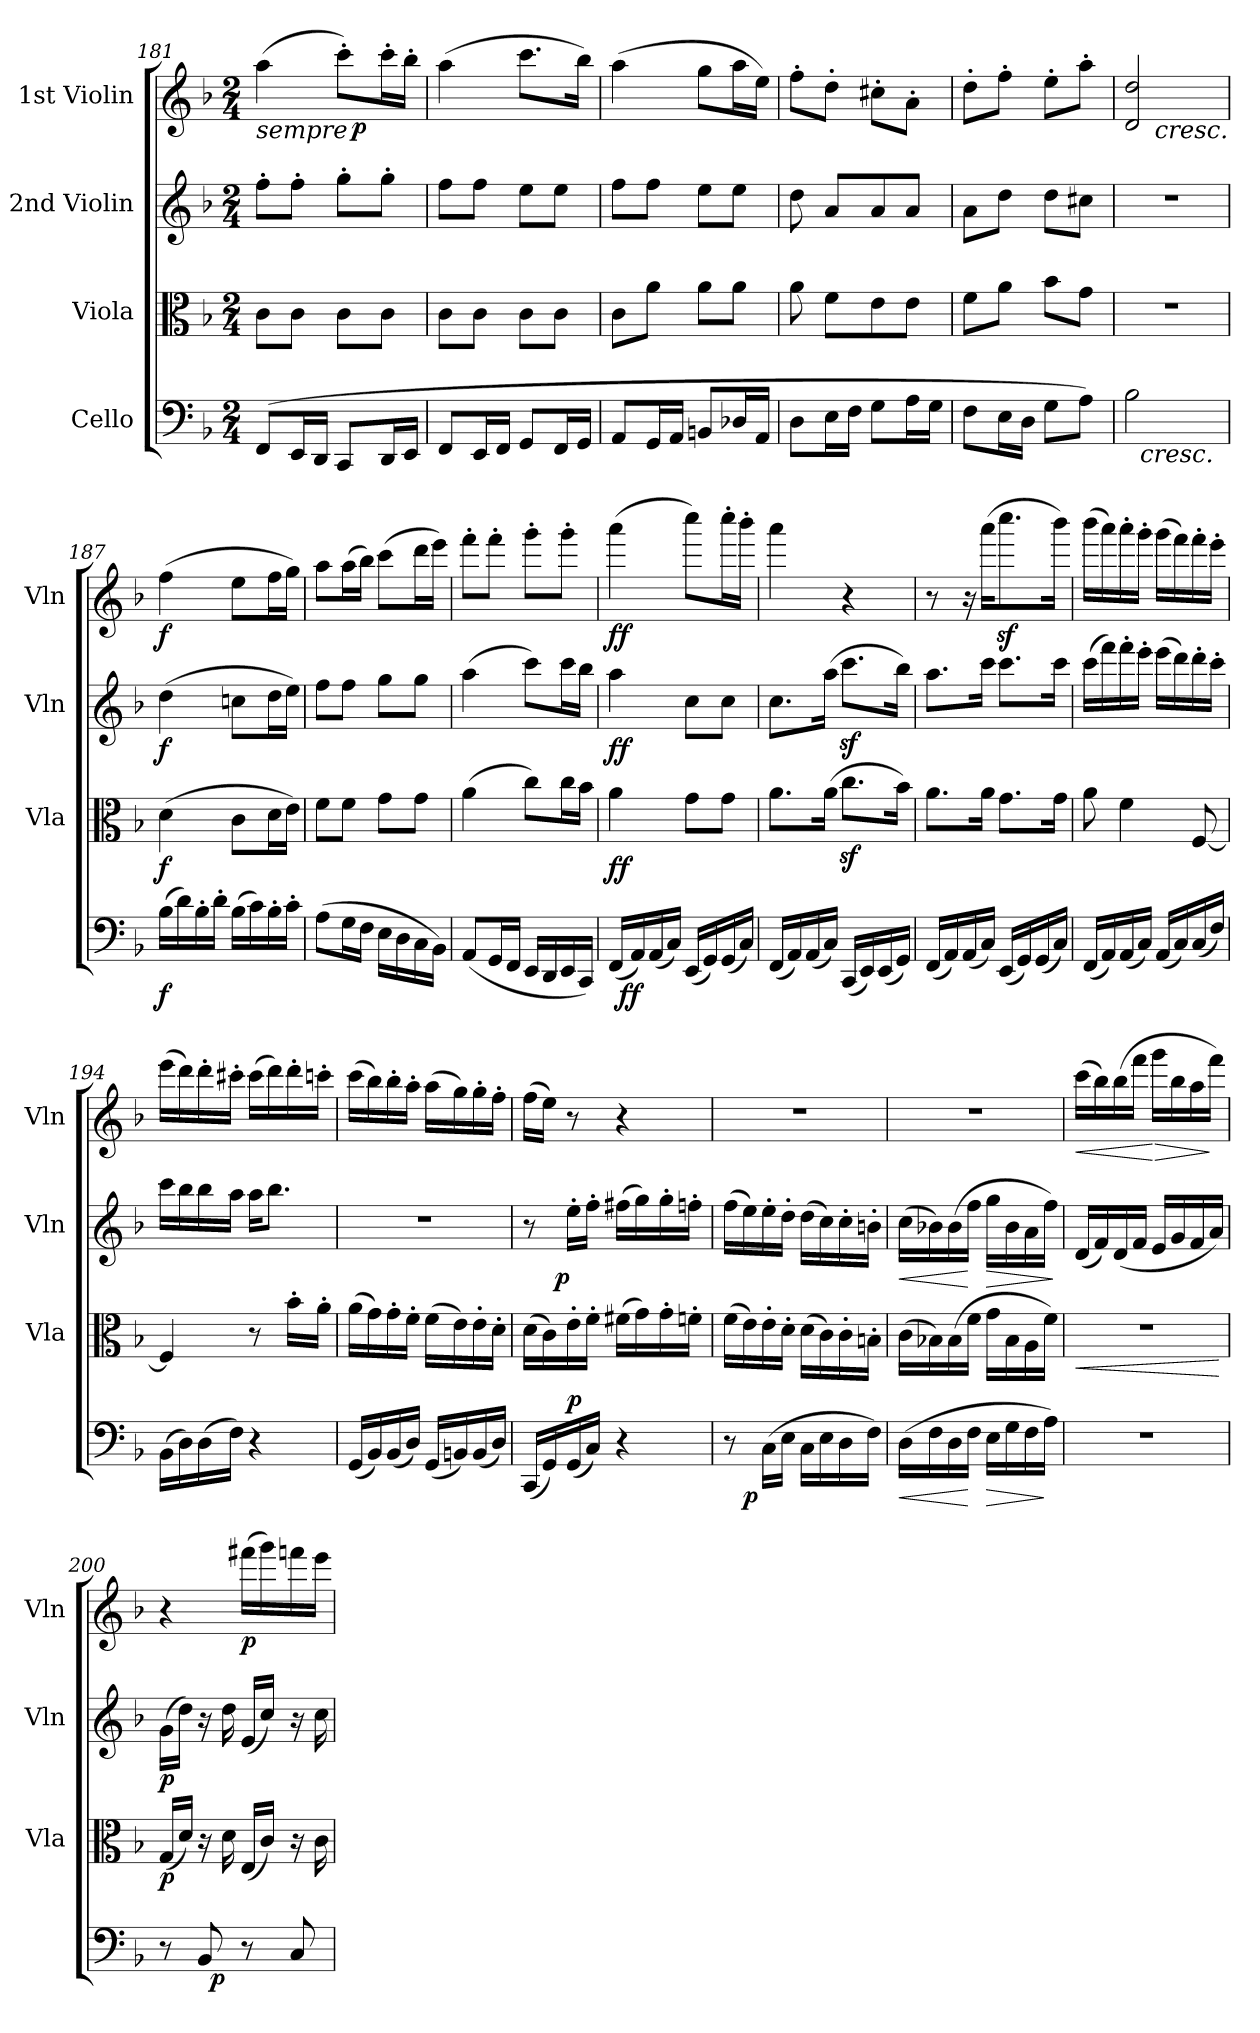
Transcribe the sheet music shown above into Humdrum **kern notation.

**kern	**dynam	**kern	**dynam	**kern	**dynam	**kern	**dynam
*part4	*part4	*part3	*part3	*part2	*part2	*part1	*part1
*staff4	*staff4	*staff3	*staff3	*staff2	*staff2	*staff1	*staff1
*I"Cello	*	*I"Viola	*	*I"2nd Violin	*	*I"1st Violin	*
*	*	*I'Vla	*	*I'Vln	*	*I'Vln	*
*clefF4	*	*clefC3	*	*clefG2	*	*clefG2	*
*k[b-]	*	*k[b-]	*	*k[b-]	*	*k[b-]	*
*F:	*	*F:	*	*F:	*	*F:	*
*M2/4	*	*M2/4	*	*M2/4	*	*M2/4	*
=181	=181	=181	=181	=181	=181	=181	=181
*	*	*	*	*	*	*^	*
!	!	!	!	!	!	!LO:TX:b:i:t=sempre	!	!
(>8FF/L	.	8c\L	.	8ff'>\L	.	(>4aa\	4ryy	.
16EE/L	.	8c\J	.	8ff'>\J	.	.	.	.
16DD/JJ	.	.	.	.	.	.	.	.
8CC/L	.	8c\L	.	8gg'>\L	.	8ccc'>\L)	32ryy	.
!	!	!	!	!	!	!	!	!LO:DY:b
.	.	.	.	.	.	.	8..ryy	p
16DD/L	.	8c\J	.	8gg'>\J	.	16ccc'>\L	.	.
16EE/JJ	.	.	.	.	.	16bb-'>\JJ	.	.
*	*	*	*	*	*	*v	*v	*
=182	=182	=182	=182	=182	=182	=182	=182
8FF/L	.	8c\L	.	8ff\L	.	(>4aa\	.
16EE/L	.	8c\J	.	8ff\J	.	.	.
16FF/JJ	.	.	.	.	.	.	.
8GG/L	.	8c\L	.	8ee\L	.	8.ccc\L	.
16FF/L	.	8c\J	.	8ee\J	.	.	.
16GG/JJ	.	.	.	.	.	16bb-\Jk)	.
=183	=183	=183	=183	=183	=183	=183	=183
8AA/L	.	8c\L	.	8ff\L	.	(>4aa\	.
16GG/L	.	8a\J	.	8ff\J	.	.	.
16AA/JJ	.	.	.	.	.	.	.
8BBn/L	.	8a\L	.	8ee\L	.	8gg\L	.
16D-X/L	.	8a\J	.	8ee\J	.	16aa\L	.
16AA/JJ	.	.	.	.	.	16ee\JJ)	.
!!LO:PB:g=z
=184	=184	=184	=184	=184	=184	=184	=184
8D\L	.	8a\	.	8dd\	.	8ff'>\L	.
16E\L	.	8f\L	.	8a/L	.	8dd'>\J	.
16F\JJ	.	.	.	.	.	.	.
8G\L	.	8e\	.	8a/	.	8cc#X'>\L	.
16A\L	.	8e\J	.	8a/J	.	8a'>\J	.
16G\JJ	.	.	.	.	.	.	.
=185	=185	=185	=185	=185	=185	=185	=185
8F\L	.	8f\L	.	8a\L	.	8dd'>\L	.
16E\L	.	8a\J	.	8dd\J	.	8ff'>\J	.
16D\JJ	.	.	.	.	.	.	.
8G\L	.	8b-\L	.	8dd\L	.	8ee'>\L	.
8A\J)	.	8g\J	.	8cc#X\J	.	8aa'>\J	.
=186	=186	=186	=186	=186	=186	=186	=186
*^	*	*	*	*	*	*^	*
2B-\	32ryy	.	2r	.	2r	.	2d/ 2dd/	16ryy	.
!	!LO:TX:b:i:t=cresc.	!	!	!	!	!	!	!	!
.	4...ryy	.	.	.	.	.	.	.	.
!	!	!	!	!	!	!	!	!LO:TX:b:i:t=cresc.	!
.	.	.	.	.	.	.	.	4..ryy	.
=187	=187	=187	=187	=187	=187	=187	=187	=187	=187
!	!	!LO:DY:b	!	!LO:DY:b	!	!LO:DY:b	!	!	!LO:DY:b
*v	*v	*	*	*	*	*	*v	*v	*
(>16B-\LL	f	(>4d\	f	(>4dd\	f	(>4ff\	f
16d\)	.	.	.	.	.	.	.
16B-'>\	.	.	.	.	.	.	.
16d'>\JJ	.	.	.	.	.	.	.
(>16B-\LL	.	8c\L	.	8ccn\L	.	8ee\L	.
16c\)	.	.	.	.	.	.	.
16B-'>\	.	16d\L	.	16dd\L	.	16ff\L	.
16c'>\JJ	.	16e\JJ)	.	16ee\JJ)	.	16gg\JJ)	.
=188	=188	=188	=188	=188	=188	=188	=188
(<8A\L	.	8f\L	.	8ff\L	.	8aa\L	.
16G\L	.	8f\J	.	8ff\J	.	(>16aa\L	.
16F\JJ	.	.	.	.	.	16bb-\JJ)	.
16E\LL	.	8g\L	.	8gg\L	.	(>8ccc\L	.
16D\	.	.	.	.	.	.	.
16C\	.	8g\J	.	8gg\J	.	16ddd\L	.
16BB-\JJ)	.	.	.	.	.	16eee\JJ)	.
=189	=189	=189	=189	=189	=189	=189	=189
(<8AA/L	.	(>4a\	.	(>4aa\	.	8fff'>\L	.
16GG/L	.	.	.	.	.	8fff'>\J	.
16FF/JJ	.	.	.	.	.	.	.
16EE/LL	.	8cc\L)	.	8ccc\L)	.	8ggg'>\L	.
16DD/	.	.	.	.	.	.	.
16EE/	.	16cc\L	.	16ccc\L	.	8ggg'>\J	.
16CC/JJ)	.	16b-\JJ	.	16bb-\JJ	.	.	.
=190	=190	=190	=190	=190	=190	=190	=190
!	!	!	!LO:DY:b	!	!LO:DY:b	!	!LO:DY:b
*^	*	*	*	*	*	*	*
(<16FF/LL	32ryy	.	4a\	ff	4aa\	ff	(>4aaa\	ff
!	!	!LO:DY:b	!	!	!	!	!	!
.	4...ryy	ff	.	.	.	.	.	.
16AA/)	.	.	.	.	.	.	.	.
(<16AA/	.	.	.	.	.	.	.	.
16C/JJ)	.	.	.	.	.	.	.	.
(<16EE/LL	.	.	8g\L	.	8cc\L	.	8cccc\L)	.
16GG/)	.	.	.	.	.	.	.	.
(<16GG/	.	.	8g\J	.	8cc\J	.	16cccc'>\L	.
16C/JJ)	.	.	.	.	.	.	16bbb-'>\JJ	.
*v	*v	*	*	*	*	*	*	*
=191	=191	=191	=191	=191	=191	=191	=191
(<16FF/LL	.	8.a\L	.	8.cc\L	.	4aaa\	.
16AA/)	.	.	.	.	.	.	.
(<16AA/	.	.	.	.	.	.	.
16C/JJ)	.	(>16a\Jk	.	(>16aa\Jk	.	.	.
(<16CC/LL	.	8.ccz<\L	.	8.cccz<\L	.	4r	.
16EE/)	.	.	.	.	.	.	.
(<16EE/	.	.	.	.	.	.	.
16GG/JJ)	.	16b-\Jk)	.	16bb-\Jk)	.	.	.
=192	=192	=192	=192	=192	=192	=192	=192
(<16FF/LL	.	8.a\L	.	8.aa\L	.	8r	.
16AA/)	.	.	.	.	.	.	.
(<16AA/	.	.	.	.	.	16r	.
16C/JJ)	.	16a\Jk	.	16ccc\Jk	.	(>16aaa\KL	.
(<16EE/LL	.	8.g\L	.	8.ccc\L	.	8.ccccz<\	.
16GG/)	.	.	.	.	.	.	.
(<16GG/	.	.	.	.	.	.	.
16C/JJ)	.	16g\Jk	.	16ccc\Jk	.	16bbb-\Jk)	.
!!LO:LB:g=z
=193	=193	=193	=193	=193	=193	=193	=193
(<16FF/LL	.	8a\	.	(>16ccc\LL	.	(>16bbb-\LL	.
16AA/)	.	.	.	16fff\)	.	16aaa\)	.
(<16AA/	.	4f\	.	16fff'>\	.	16aaa'>\	.
16C/JJ)	.	.	.	16eee'>\JJ	.	16ggg'>\JJ	.
(<16AA/LL	.	.	.	(>16eee\LL	.	(>16ggg\LL	.
16C/)	.	.	.	16ddd\)	.	16fff\)	.
(<16C/	.	[8F/	.	16ddd'>\	.	16fff'>\	.
16F/JJ)	.	.	.	16ccc'>\JJ	.	16eee'>\JJ	.
=194	=194	=194	=194	=194	=194	=194	=194
(>16BB-\LL	.	4F/]	.	16ccc\LL	.	(>16eee\LL	.
16D\)	.	.	.	16bb-\	.	16ddd\)	.
(>16D\	.	.	.	16bb-\	.	16ddd'>\	.
16F\JJ)	.	.	.	16aa\JJ	.	16ccc#X'>\JJ	.
4r	.	8r	.	16aa\KL	.	(>16ccc#\LL	.
.	.	.	.	8.bb-\J	.	16ddd\)	.
.	.	16b-'>\LL	.	.	.	16ddd'>\	.
.	.	16a'>\JJ	.	.	.	16cccn'>\JJ	.
=195	=195	=195	=195	=195	=195	=195	=195
(<16GG/LL	.	(>16a\LL	.	2r	.	(>16ccc\LL	.
16BB-/)	.	16g\)	.	.	.	16bb-\)	.
(<16BB-/	.	16g'>\	.	.	.	16bb-'>\	.
16D/JJ)	.	16f'>\JJ	.	.	.	16aa'>\JJ	.
(<16GG/LL	.	(>16f\LL	.	.	.	(>16aa\LL	.
16BBn/)	.	16e\)	.	.	.	16gg\)	.
(<16BB/	.	16e'>\	.	.	.	16gg'>\	.
16D/JJ)	.	16d'>\JJ	.	.	.	16ff'>\JJ	.
=196	=196	=196	=196	=196	=196	=196	=196
*	*	*	*	*^	*	*	*
(<16CC/LL	.	(>16d\LL	.	8r	16.ryy	.	(>16ff\LL	.
16GG/)	.	16c\)	.	.	.	.	16ee\JJ)	.
!	!	!	!	!	!	!LO:DY:b	!	!
.	.	.	.	.	4ryy	p	.	.
!	!LO:DY:a	!	!	!	!	!	!	!
(<16GG/	p	16e'>\	.	16ee'>\LL	.	.	8r	.
16C/JJ)	.	16f'>\JJ	.	16ff'>\JJ	.	.	.	.
4r	.	(>16f#X\LL	.	(>16ff#X\LL	.	.	4r	.
.	.	16g\)	.	16gg\)	.	.	.	.
.	.	.	.	.	8ryy	.	.	.
.	.	16g'>\	.	16gg'>\	.	.	.	.
.	.	16fn'>\JJ	.	16ffn'>\JJ	.	.	.	.
.	.	.	.	.	32ryy	.	.	.
*	*	*	*	*v	*v	*	*	*
=197	=197	=197	=197	=197	=197	=197	=197
*^	*	*	*	*	*	*	*
8r	16ryy	.	(>16f\LL	.	(>16ff\LL	.	2r	.
!	!	!LO:DY:b	!	!	!	!	!	!
.	4..ryy	p	16e\)	.	16ee\)	.	.	.
(>16C\LL	.	.	16e'>\	.	16ee'>\	.	.	.
16E\JJ	.	.	16d'>\JJ	.	16dd'>\JJ	.	.	.
16C\LL	.	.	(>16d\LL	.	(>16dd\LL	.	.	.
16E\	.	.	16c\)	.	16cc\)	.	.	.
16D\	.	.	16c'>\	.	16cc'>\	.	.	.
16F\JJ)	.	.	16Bn'>\JJ	.	16bn'>\JJ	.	.	.
=198	=198	=198	=198	=198	=198	=198	=198	=198
!	!	!LO:HP:b	!	!	!	!LO:HP:b	!	!
*v	*v	*	*	*	*	*	*	*
(>16D\LL	<	(>16c\LL	.	(>16cc\LL	<	2r	.
16F\	.	16B-X\)	.	16b-X\)	.	.	.
16D\	.	(>16B-\	.	(>16b-\	.	.	.
16F\JJ	[	16f\JJ	.	16ff\JJ	[	.	.
!	!LO:HP:b	!	!	!	!LO:HP:b	!	!
16E\LL	>	16g\LL	.	16gg\LL	>	.	.
16G\	.	16B-\	.	16b-\	.	.	.
16F\	.	16A\	.	16a\	.	.	.
16A\JJ)	]	16f\JJ)	.	16ff\JJ)	.	.	.
.	.	.	.	.	]	.	.
=199	=199	=199	=199	=199	=199	=199	=199
!	!	!	!LO:HP:b	!	!	!	!
!	!	!	!LO:HP:n=1:b	!	!	!	!LO:HP:b
2r	.	2r	< >	(<16d/LL	.	(>16ccc\LL	<
.	.	.	.	16f/)	.	16bb-\)	.
.	.	.	.	(<16d/	.	(>16bb-\	.
.	.	.	.	16f/JJ	.	16fff\JJ	.
!	!	!	!	!	!	!	!LO:HP:n=1:b
.	.	.	.	16e/LL	.	16ggg\LL	[ >
.	.	.	.	16g/	.	16bb-\	.
.	.	.	.	16f/	.	16aa\	.
.	.	.	.	16a/JJ)	.	16fff\JJ)	]
.	.	.	[	.	.	.	.
!!LO:PB:g=z
=200	=200	=200	=200	=200	=200	=200	=200
!	!	!	!LO:DY:b	!	!LO:DY:b	!	!
*^	*	*	*	*	*	*	*
8r	8ryy	.	(<16G/LL	p	(>16g\LL	p	4r	.
.	.	.	16d/JJ)	]	16dd\JJ)	.	.	.
8BB-/	32ryy	.	16r	.	16r	.	.	.
!	!	!LO:DY:b	!	!	!	!	!	!
.	4ryy	p	.	.	.	.	.	.
.	.	.	16d\	.	16dd\	.	.	.
!	!	!	!	!	!	!	!	!LO:DY:b
8r	.	.	(<16E/LL	.	(<16e/LL	.	(>16fff#X\LL	p
.	.	.	16c/JJ)	.	16cc/JJ)	.	16ggg\)	.
8C/	.	.	16r	.	16r	.	16fffn\	.
.	16.ryy	.	.	.	.	.	.	.
.	.	.	16c\	.	16cc\	.	16eee\JJ	.
*v	*v	*	*	*	*	*	*	*
=	=	=	=	=	=	=	=
*-	*-	*-	*-	*-	*-	*-	*-
